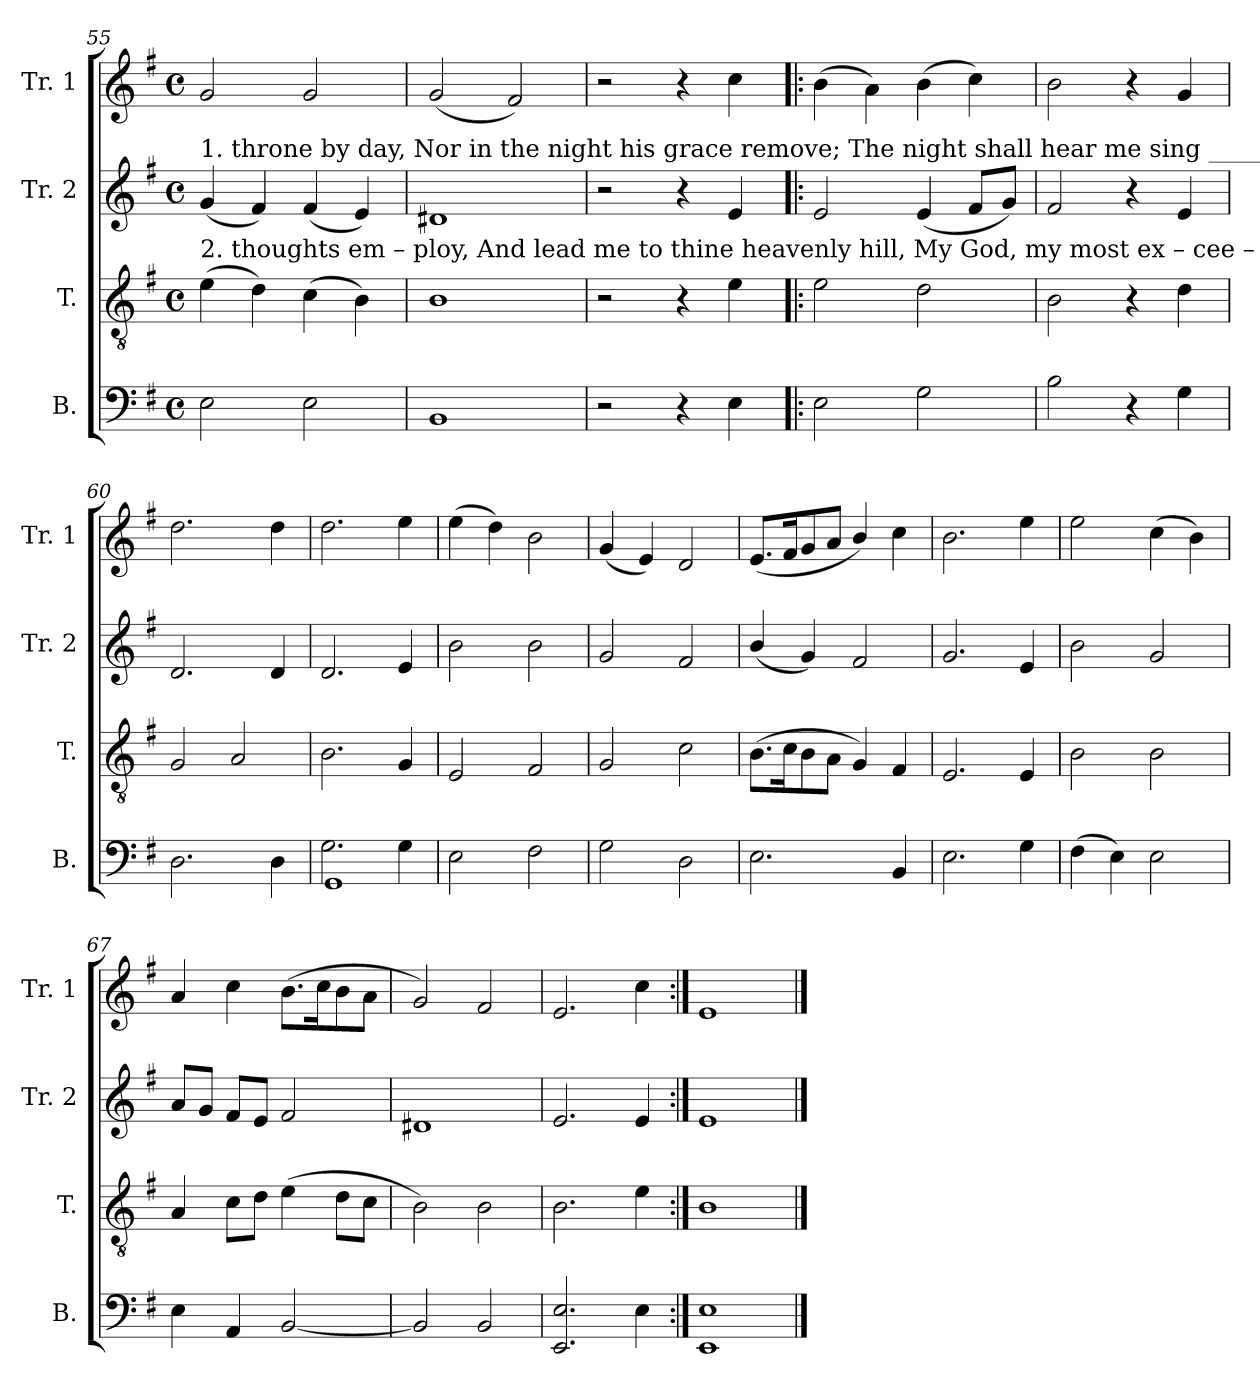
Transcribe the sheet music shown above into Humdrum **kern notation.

**kern	**kern	**kern	**kern
*part4	*part3	*part2	*part1
*staff4	*staff3	*staff2	*staff1
*I"B.	*I"T.	*I"Tr. 2	*I"Tr. 1
*I'B.	*I'T.	*I'Tr. 2	*I'Tr. 1
!!LO:LB:g=z
*clefF4	*clefGv2	*clefG2	*clefG2
*k[f#]	*k[f#]	*k[f#]	*k[f#]
*M4/4	*M4/4	*M4/4	*M4/4
*met(c)	*met(c)	*met(c)	*met(c)
=55	=55	=55	=55
!	!	!LO:TX:a:t=1.  throne   by     day,         Nor     in      the   night his grace remove;  The night shall hear me sing ______ and pray,  The night  shall hear  me    sing _______ and   pray.  Nor	!
!	!LO:TX:a:t=2. thoughts em – ploy,       And   lead    me     to  thine heavenly hill,  My God, my most ex – cee        –     ding  joy,  My God, my    most   ex  –  cee         –      ding  joy.  And	!	!
2E!\	(4e!\	(4g!/	2g!/
.	4d!\)	4f#!/)	.
2E!\	(4c!\	(4f#!/	2g!/
.	4B!\)	4e!/)	.
=56	=56	=56	=56
1BB!	1B!	1d#X!	(2g!/
.	.	.	2f#!/)
=57	=57	=57	=57
2r	2r	2r	2r
4r	4r	4r	4r
4E!\	4e!\	4e!/	4cc!\
=58!|:	=58!|:	=58!|:	=58!|:
2E!\	2e!\	2e!/	(4b!\
.	.	.	4a!\)
2G!\	2d!\	(4e!/	(4b!\
.	.	8f#!/L	4cc!\)
.	.	8g!/J)	.
=59	=59	=59	=59
2B!\	2B!\	2f#!/	2b!\
4r	4r	4r	4r
4G!\	4d!\	4e!/	4g!/
=60	=60	=60	=60
2.D!\	2G!/	2.d!/	2.dd!\
.	2A!/	.	.
4D!\	.	4d!/	4dd!\
=61	=61	=61	=61
*^	*	*	*
2.G!\	1GG!	2.B!\	2.d!/	2.dd!\
4G!\	.	4G!/	4e!/	4ee!\
*v	*v	*	*	*
=62	=62	=62	=62
2E!\	2E!/	2b!\	(4ee!\
.	.	.	4dd!\)
2F#!\	2F#!/	2b!\	2b!\
=63	=63	=63	=63
2G!\	2G!/	2g!/	(4g!/
.	.	.	4e!/)
2D!\	2c!\	2f#!/	2d!/
=64	=64	=64	=64
2.E!\	(8.B!\L	(4b!/	(8.e!/L
.	16c!\K	.	16f#!/K
.	8B!\	4g!/)	8g!/
.	8A!\J	.	8a!/J
.	4G!/)	2f#!/	4b!/)
4BB!/	4F#!/	.	4cc!\
=65	=65	=65	=65
2.E!\	2.E!/	2.g!/	2.b!\
4G!\	4E!/	4e!/	4ee!\
=66	=66	=66	=66
(4F#!\	2B!\	2b!\	2ee!\
4E!\)	.	.	.
2E!\	2B!\	2g!/	(4cc!\
.	.	.	4b!\)
=67	=67	=67	=67
4E!\	4A!/	8a!/L	4a!/
.	.	8g!/J	.
4AA!/	8c!\L	8f#!/L	4cc!\
.	8d!\J	8e!/J	.
[2BB!/	(4e!\	2f#!/	(8.b!\L
.	.	.	16cc!\K
.	8d!\L	.	8b!\
.	8c!\J	.	8a!\J
=68	=68	=68	=68
2BB!/]	2B!\)	1d#X!	2g!/)
2BB!/	2B!\	.	2f#!/
=69	=69	=69	=69
2.EE!/ 2.E!/	2.B!\	2.e!/	2.e!/
4E!\	4e!\	4e!/	4cc!\
=70:|!	=70:|!	=70:|!	=70:|!
1EE! 1E!	1B!	1e!	1e!
==	==	==	==
*-	*-	*-	*-
